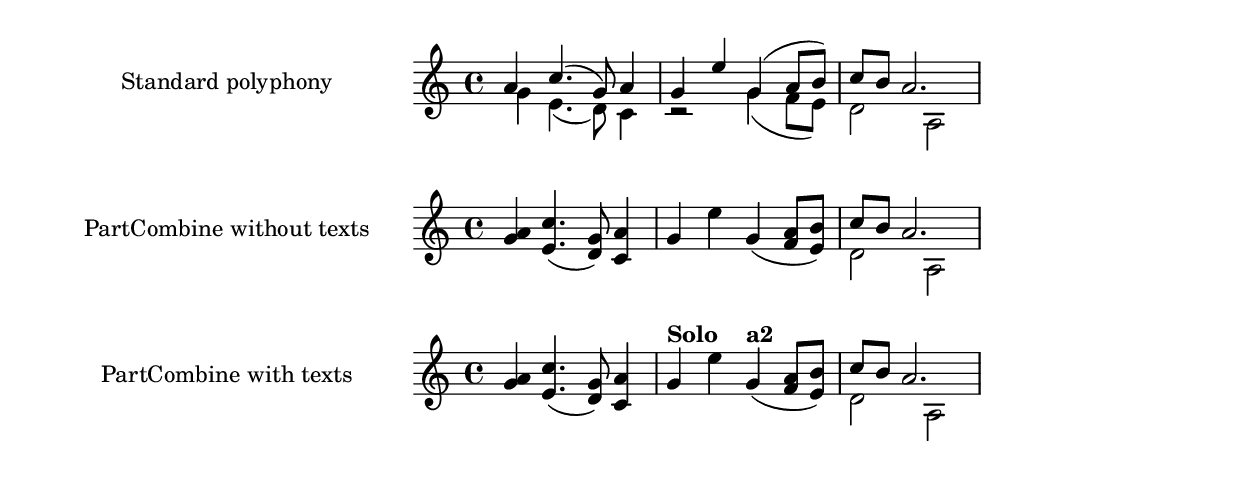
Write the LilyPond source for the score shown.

%% Do not edit this file; it is auto-generated from LSR!
%% Tags: simultaneous-notes, text
\version "2.11.35"

\header { texidoc = "
The part combiner tool ( \\partcombine command ) allows you to combine
different parts on a same Staff. You can choose whether you want or
don't want to add texts such as \"solo\" or \"a2\", by defining the
printPartCombineTexts property.

For vocal scores (hymns), there is no need to add \"solo\"/\"a2\"
texts, so they should be switched off. However, you'd better not use it
if there are any solos, as they won't be indicated. In such cases, you
may simply want to use standard LilyPond polyphony.

This snippet presents the three ways two parts can be printed on a same
staff : standard polyphony, \\partcombine whitout texts, and
\\partcombine with texts.


" }

musicUp = { 	 \time 4/4
			\relative c'' {
				a4 c4.(g8) a4 |
				g4 e' g,( a8 b) | 
				c b a2.
			}
}

musicDown = {
			\relative c'' {
				g4 e4.(d8) c4 |
				r2 g'4( f8 e) |
				d2 a
			}
}
\score{
	\new Staff {
		\set Staff.instrumentName = "Standard polyphony  "
		<< \musicUp  \\ \musicDown >>
	}
	\layout{ 
	indent = 6.0\cm 
	}
}

\score{
	\context Staff {
			\set Staff.instrumentName = "PartCombine without texts  "
			\partcombine \musicUp \musicDown
	}
	\layout{
		indent = 6.0\cm
		\context {
			\Voice
			printPartCombineTexts = ##f
		}
	}
}

\score{
	\context Staff {
			\set Staff.instrumentName = "PartCombine with texts  "
			\partcombine \musicUp \musicDown
	}
	\layout{
		indent = 6.0\cm
		\context {
			\Voice
			printPartCombineTexts = ##t
		}
	}
}

